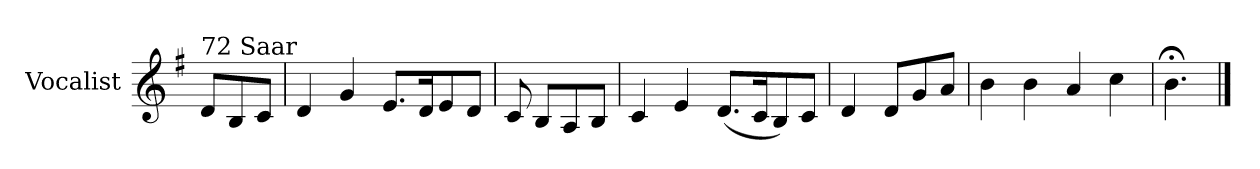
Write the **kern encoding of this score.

**kern
*part1
*staff1
*I"Vocalist
*k[f#]
*G:
=
!LO:TX:a:t=72 Saar
8dL
8B
8cJ
=1
4d
4g
8.eL
16dK
8e
8dJ
=2
8c
8BL
8A
8BJ
=3
4c
4e
(8.dL
16cK
8B)
8cJ
=4
4d
8dL
8g
8aJ
=5
4b
4b
4a
4cc
=6
4.b;<
==
*-
